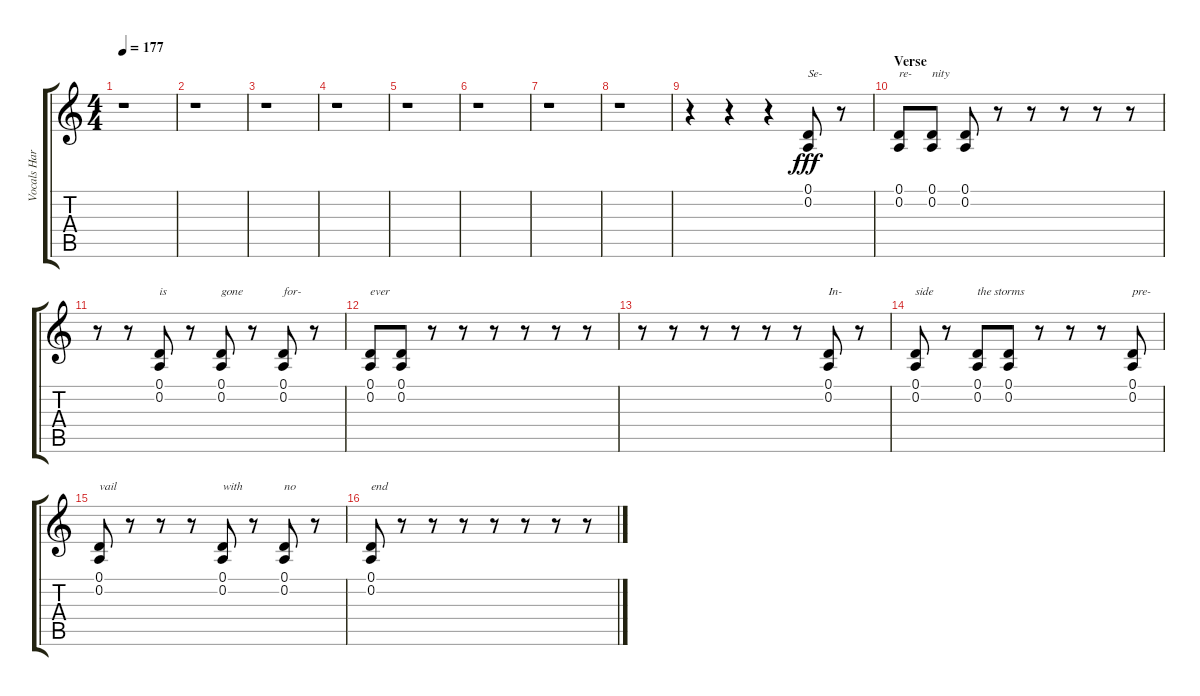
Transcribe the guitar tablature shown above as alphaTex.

\track ("Vocals Harsh" "Vocals Har") {instrument timpani}
\staff {score tabs}
\tuning (D4 A3 F3 C3 G2 D2) {hide}
\ts (4 4)
\tempo 177
\clef g2
\ks c
r.1{dy fff} |
r.1 |
r.1 |
r.1 |
r.1 |
r.1 |
r.1 |
r.1 |
r.4 r.4 r.4 (0.1 0.2).8{txt "Se-"} r.8 |
\section ("" "Verse")
(0.1 0.2).8{txt "re-"} (0.1 0.2).8{txt "nity"} (0.1 0.2).8 r.8 r.8 r.8 r.8 r.8 |
r.8 r.8 (0.1 0.2).8{txt "is"} r.8 (0.1 0.2).8{txt "gone"} r.8 (0.1 0.2).8{txt "for-"} r.8 |
(0.1 0.2).8{txt "ever"} (0.1 0.2).8 r.8 r.8 r.8 r.8 r.8 r.8 |
r.8 r.8 r.8 r.8 r.8 r.8 (0.1 0.2).8{txt "In-"} r.8 |
(0.1 0.2).8{txt "side"} r.8 (0.1 0.2).8{txt "the storms"} (0.1 0.2).8 r.8 r.8 r.8 (0.1 0.2).8{txt "pre-"} |
(0.1 0.2).8{txt "vail"} r.8 r.8 r.8 (0.1 0.2).8{txt "with"} r.8 (0.1 0.2).8{txt "no"} r.8 |
(0.1 0.2).8{txt "end"} r.8 r.8 r.8 r.8 r.8 r.8 r.8
